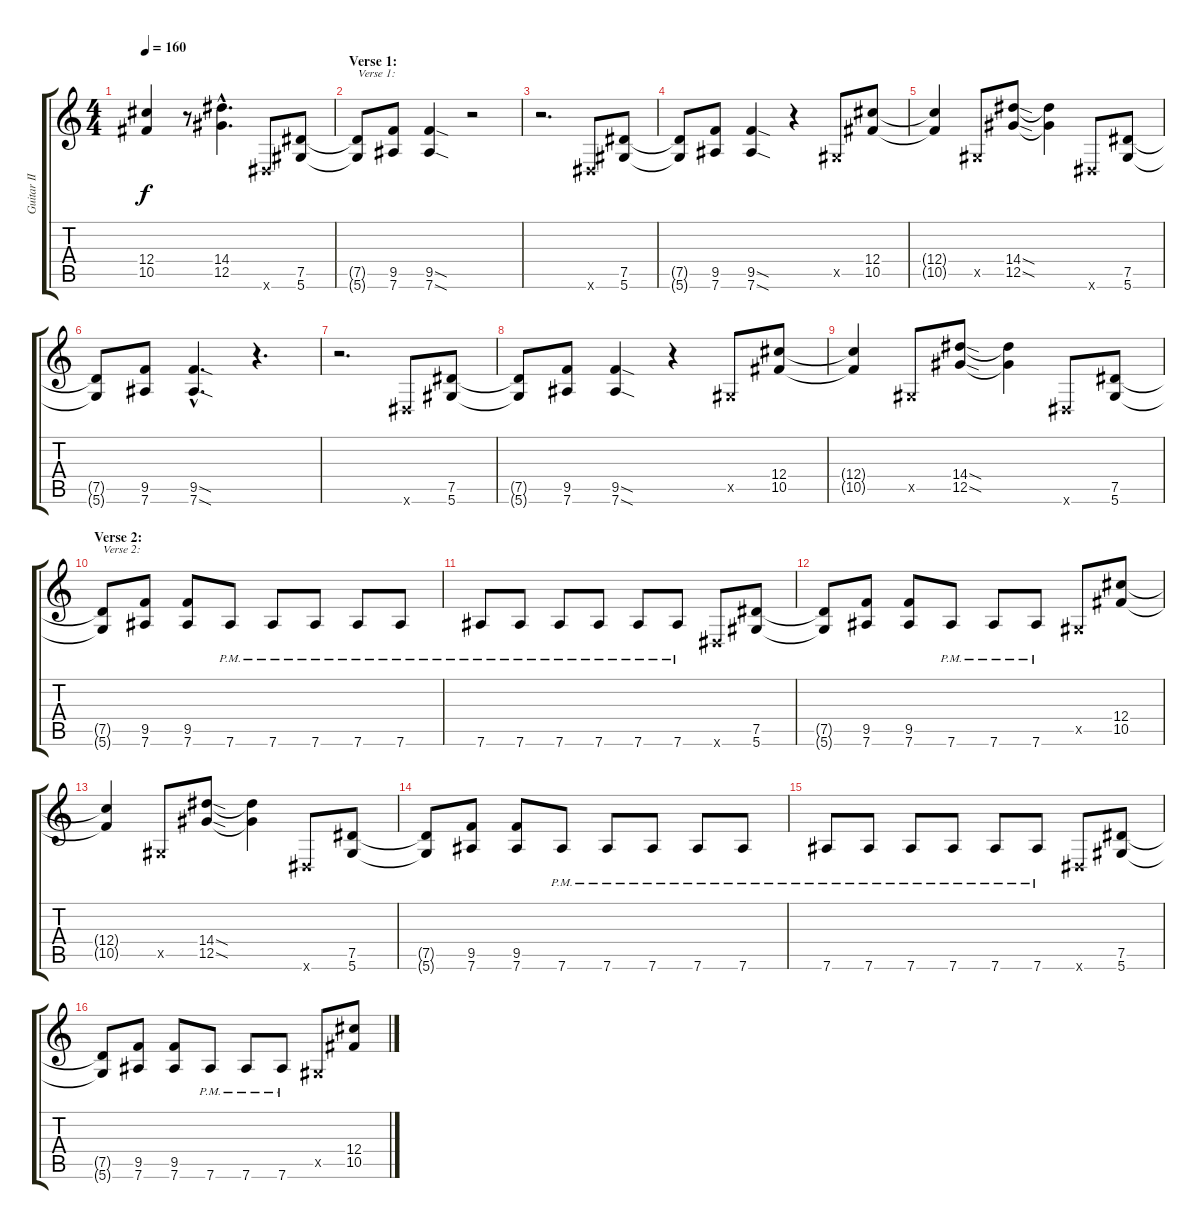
\track ("Guitar II" "Guitar II") {instrument distortionguitar}
\staff {score tabs}
\tuning (Eb4 Bb3 Gb3 Db3 Ab2 Eb2) {hide}
\ts (4 4)
\tempo 160
\clef g2
\ks c
(12.4{t} 10.5{t}).4{dy f} r.8 (14.4{hac} 12.5{hac}).4{d} 0.6{x}.8 (7.5 5.6).8 |
\section ("" "Verse 1:")
(7.5{t} 5.6{t}).8{txt "Verse 1:"} (9.5 7.6).8 (9.5{sod} 7.6{sod}).4 r.2 |
r.2{d} 0.6{x}.8 (7.5 5.6).8 |
(7.5{t} 5.6{t}).8 (9.5 7.6).8 (9.5{sod} 7.6{sod}).4 r.4 0.5{x}.8 (12.4 10.5).8 |
(12.4{t} 10.5{t}).4 0.5{x}.8 (14.4{sod} 12.5{sod}).8 (14.4{t} 12.5{t}).4 0.6{x}.8 (7.5 5.6).8 |
(7.5{t} 5.6{t}).8 (9.5 7.6).8 (9.5{sod hac} 7.6{sod hac}).4{d} r.4{d} |
r.2{d} 0.6{x}.8 (7.5 5.6).8 |
(7.5{t} 5.6{t}).8 (9.5 7.6).8 (9.5{sod} 7.6{sod}).4 r.4 0.5{x}.8 (12.4 10.5).8 |
(12.4{t} 10.5{t}).4 0.5{x}.8 (14.4{sod} 12.5{sod}).8 (14.4{t} 12.5{t}).4 0.6{x}.8 (7.5 5.6).8 |
\section ("" "Verse 2:")
(7.5{t} 5.6{t}).8{txt "Verse 2:"} (9.5 7.6).8 (9.5 7.6).8 7.6{pm}.8 7.6{pm}.8 7.6{pm}.8 7.6{pm}.8 7.6{pm}.8 |
7.6{pm}.8 7.6{pm}.8 7.6{pm}.8 7.6{pm}.8 7.6{pm}.8 7.6{pm}.8 0.6{x}.8 (7.5 5.6).8 |
(7.5{t} 5.6{t}).8 (9.5 7.6).8 (9.5 7.6).8 7.6{pm}.8 7.6{pm}.8 7.6{pm}.8 0.5{x}.8 (12.4 10.5).8 |
(12.4{t} 10.5{t}).4 0.5{x}.8 (14.4{sod} 12.5{sod}).8 (14.4{t} 12.5{t}).4 0.6{x}.8 (7.5 5.6).8 |
(7.5{t} 5.6{t}).8 (9.5 7.6).8 (9.5 7.6).8 7.6{pm}.8 7.6{pm}.8 7.6{pm}.8 7.6{pm}.8 7.6{pm}.8 |
7.6{pm}.8 7.6{pm}.8 7.6{pm}.8 7.6{pm}.8 7.6{pm}.8 7.6{pm}.8 0.6{x}.8 (7.5 5.6).8 |
(7.5{t} 5.6{t}).8 (9.5 7.6).8 (9.5 7.6).8 7.6{pm}.8 7.6{pm}.8 7.6{pm}.8 0.5{x}.8 (12.4 10.5).8
